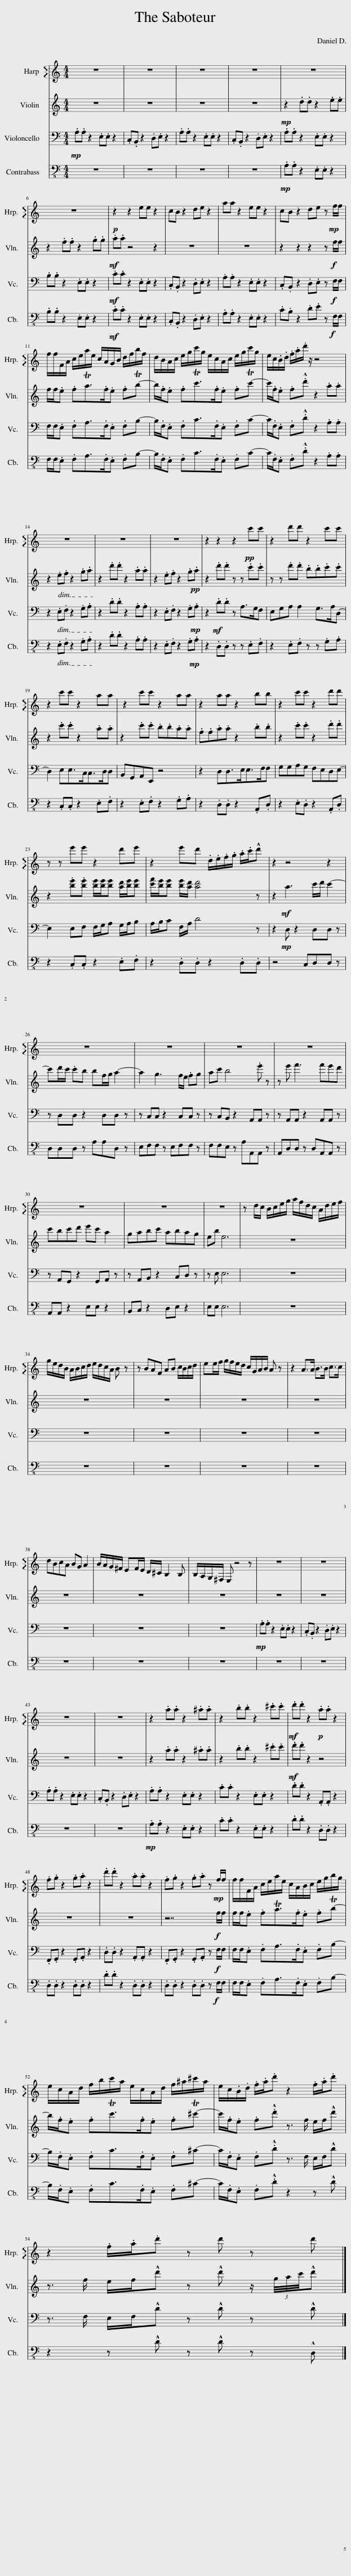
X:1
%%score 1 2 3 4
L:1/8
M:4/4
I:linebreak $
K:C
V:1 treble
V:2 treble
V:3 bass
V:4 bass transpose=-12
V:1
 z8 | z8 | z8 | z8 | z8 |$ %5
 z8 |!p! z2 z2 ee z2 | cB z2 de z2 | aa z2 ee z2 | cB z2 de z!mp! f/f/ |$ %10
 f/f/F/A/ c/e/a/e/ c/A/G/B/ d/f/b/f/ | d/B/A/c/ e/g/c'/g/ e/c/A/c/ e/g/c'/g/ | e/c/.B/.d/ .f/.a/.d'/ z/ z4 |$ z8 | z8 | %15
 z8 | z2 z2 z2!pp! c'c' | z2 d'd' z2 c'c' |$ z2 c'c' z2 aa | z2 c'c' z2 aa | %20
 z2 aa z2 bb | z2 c'c' z2 d'd' |$ z z e'e' z2 d'e' | z2 e'd' .d/.e/.f/.g/ .a/.c'/!^!d' | z2 z4 z2 |$ %25
 z8 | z8 | z8 | z8 |$ z8 | %30
 z8 | z8 | z d/c/ B/c/e/g/ a/f/d/c/ A/d/e/f/ |$ g/e/d/B/ A/B/c/d/ e/d/c/A/ B z | z BAF AB c/B/c/d/ | %35
 ee/f/ g/f/e/d/ c/G/A/B/ A z | z2 A>A B>B c>c |$ dBcA BG A2 | B/A/G/^F/ EF/E/ D/^C/ B,2 B, | B,/A,/G,/^F,/ E, z4 z | %40
 z8 | z8 |$ z8 | z8 | z2 .a.a z2 .^a.a | %45
 z2 .b.b z2 .^c'.c' |!mf! .d'.d' z2!p! .a.a z2 |$ .f.g z2 .g.a z2 | .d'.d' z2 .a.a z2 | .f.g z2 .g.a z!mp! f/f/ | %50
 f/f/F/A/ c/e/a/e/ c/A/B/c/ e/g/b/g/ |$ e/c/A/d/ f/b/c'/a/ e/c/A/d/ f/^a/^c'/a/ | e/c/.B/.d/ .f/.a/.d' z2 .f/.a/.d' |$ z2 .f/.a/.d' z d' z d' |] %54
V:2
 z8 | z8 | z8 | z8 |!mp! z2 .d.d z2 .e.e |$ %5
 z2 .f.f z2 .g.g |!mf! .a.a z4 z2 | z8 | z8 | z2 z2 z2 z!f! f/f/ |$ %10
 f/f/.e .fTa>.f.e .fTb- | b/.f/.e .fTc'>.f.e .fTc'- | c'/.f/.e .f.!^!d' z2 .a.a |$ z2 .e.f z2 .g.a | z2 .d'.d' z2 .a.a | %15
 z2 .e.f z2 .g!pp!.a | z2 .d'.d' z z .c'.c' | z z .d'.d' .b.b.c'.c' |$ z2 .c'.c' z2 .a.a | z2 .c'.c' .b.b.a.a | %20
 .f.f.a.a z2 .b.b | z2 .c'.c' z2 .d'.d' |$ z2 .[be'].[be'] [be']/[be']/[be'] [ad']/[be']/[be'] | [c'f']/[be']/[be'] [be']/[ad']/ [ad']4 z | z2!mf! a3 c'/d'/ c'2- |$ %25
 c'd'/c'/ .c'b bf/g/ a2- | a2 g3 f/e/ .fg | ac' b4 .e' z | z e' f'3 f'e'd' |$ c'bc'd' e'c' a2 | %30
 gabc' abag | eb e6 | z8 |$ z8 | z8 | %35
 z8 | z8 |$ z8 | z8 | z8 | %40
 z8 | z8 |$ z8 | z8 | z2 .a.a z2 .^a.a | %45
 z2 .b.b z2 .^c'.c' |!mf! .d'.d' z2 z4 |$ z8 | z8 | z7!f! f/f/ | %50
 f/f/.e .fTa>.f.e .fTb- |$ b/.f/.e .fTc'>.f.e .fT^c'- | c'/.f/.e .f.!^!d' z3/2 f/ e/f/!^!d' |$ z3/2 f/ e/f/!^!d' z !^!d' z/ (3g/4a/4c'/4!^!d' |] %54
V:3
!mp! .A,.A, z2 .E,.E, z2 | .C,.B,, z2 .D,.E, z2 | .A,.A, z2 .E,.E, z2 | .C,.B,, z2 .D,.E, z2 | .A,.A, z2 .E,.E, z2 |$ %5
 .B,.B, z2 .E,.E, z2 |!mf! .C.C z2 .E,.E, z2 | .C,.B,, z2 .D,.E, z2 | .A,.A, z2 .E,.E, z2 | .C,.B,, z2 .D,.E, z!f! F,/F,/ |$ %10
 F,/F,/.E, .F,A,>.F,.E, .F,B,- | B,/.F,/.E, .F,C>.F,.E, .F,C- | C/.F,/.E, .F,.!^!D z2 .A,.A, |$ z2 .E,.F, z2 .G,.A, | z2 .D.D z2 .A,.A, | %15
 z2 .E,.F, z2 .G,!mp!.A, | z2!mf! .D.D z A,>G,F, | E,G,A, A,2 G,>A,D,- |$ D,2 E,E,>C,C,>D,D, | B,,G,,A,,E,, z4 | %20
 z2 D,D,>E,E,>F,F, | G,G,A,G, F,E,D,E,- |$ E,2 E,F, F,/G,/A, G,/A,/B, | A,/B,/C F,/A,/ D4 z | z2!mp! D, z2 D,D, z |$ %25
 z D,D, z2 D,D, z | z C,C, z2 C,C, z | z C,B,, z2 A,,A,, z | z A,,A,, z2 A,,A,, z |$ z A,,G,, z2 G,,A,, z | %30
 z A,,B,, z2 C,D, z | z E, E,6 | z8 |$ z8 | z8 | %35
 z8 | z8 |$ z8 | z8 | z8 | %40
!mp! .A,.A, z2 .E,.E, z2 | .C,.B,, z2 .D,.E, z2 |$ .A,.A, z2 .E,.E, z2 | .C,.B,, z2 .D,.E, z2 | .A,.A, z2 .E,.E, z2 | %45
 .C.C z2 .E,.E, z2 | .D.D z2 .A,,.A,, z2 |$ .F,,.G,, z2 .G,,.A,, z2 | .D,.D, z2 .A,,.A,, z2 | .F,,.G,, z2 .G,,.A,, z!f! F,/F,/ | %50
 F,/F,/.E, .F,A,>.F,.E, .F,B,- |$ B,/.F,/.E, .F,C>.F,.E, .F,^C- | C/.F,/.E, .F,.!^!D z3/2 F,/ E,/F,/!^!D |$ z3/2 F,/ E,/F,/!^!D z !^!D z !^!D |] %54
V:4
 z8 | z8 | z8 | z8 |!mp! .A,.A, z2 .E,.E, z2 |$ %5
 .B,.B, z2 .E,.E, z2 |!mf! .C.C z2 .E,.E, z2 | .C,.B,, z2 .D,.E, z2 | .A,.A, z2 .E,.E, z2 | .C.B, z2 .D.E z!f! F,/F,/ |$ %10
 F,/F,/.E, .F,A,>.F,.E, .F,B,- | B,/.F,/.E, .F,C>.F,.E, .F,C- | C/.F,/.E, .F,.!^!D z2 .A,.A, |$ z2 .E,.F, z2 .G,.A, | z2 .D.D z2 .A,.A, | %15
 z2 .E,.F, z2 .G,!mp!.A, | z2 .D,.D, z z .E,.F, | z2 .E,.F, z z .G,.A, |$ z2 .C,.C, z2 .E,.F, | z2 .E,.F, z2 .G,.A, | %20
 z2 .D,.D, z2 .A,,.D, | z2 .E,.D, z2 .A,,.D, |$ z2 .C,.C, z2 .E,.F, | z2 .D,.D, z2 .D,.D, | z4 C,D,D, z |$ %25
 D,D,D, z A,A,D, z | E,F,F, z E,F,F, z | F,F,E, z A,A,,A,, z | A,,D,D, z D,A,,A,, z |$ A,,A,, z2 E,E, z2 | %30
 B,,C, z2 D,E, z2 | E,E, E,6 | z8 |$ z8 | z8 | %35
 z8 | z8 |$ z8 | z8 | z8 | %40
 z8 | z8 |$ z8 | z8 |!mp! .A,.A, z2 .E,.E, z2 | %45
 .C.C z2 .E,.E, z2 | .D.D z2 .D,.D, z2 |$ .D,.D, z2 .D,.D, z2 | .D.D z2 .D,.D, z2 | .D,.D, z2 .D,.D, z!f! F,/F,/ | %50
 F,/F,/.E, .F,A,>.F,.E, .F,B,- |$ B,/.F,/.E, .F,C>.F,.E, .F,^C- | C/.F,/.E, .F,.!^!D z2 z !^!D |$ z2 z !^!D z !^!D z !^!D, |] %54
